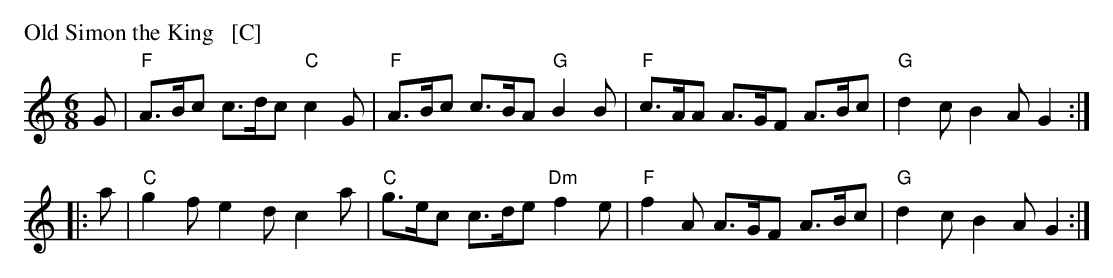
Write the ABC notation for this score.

X:1
P: Old Simon the King   [C]
M: 6/8
L: 1/8
K: C	% or Gmix or F lydian
G |\
"F"A>Bc c>dc "C"c2G | "F"A>Bc c>BA "G"B2B |\
"F"c>AA A>GF A>Bc | "G"d2c B2A G2 :|
|: a |\
"C"g2f e2d c2a | "C"g>ec c>de "Dm"f2e |\
"F"f2A A>GF A>Bc | "G"d2c B2A G2 :|
